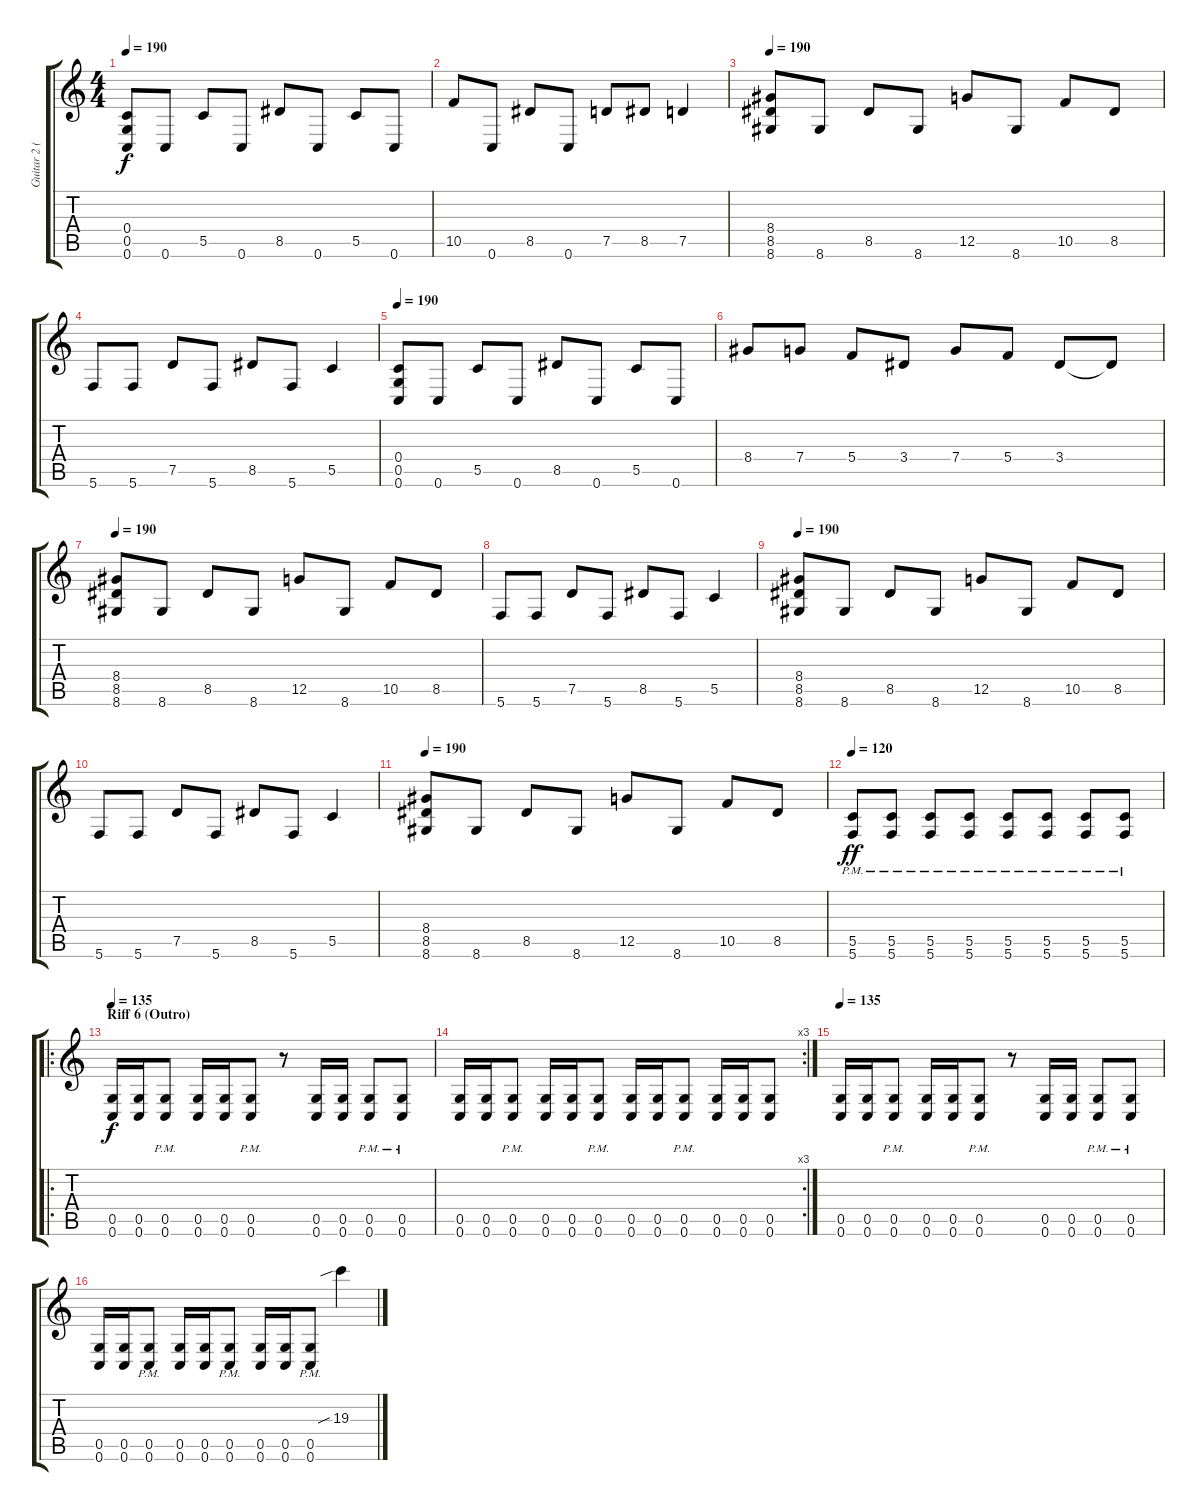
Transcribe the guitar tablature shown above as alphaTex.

\track ("Guitar 2 (Sgrosso)" "Guitar 2 (") {instrument distortionguitar}
\staff {score tabs}
\tuning (D4 A3 F3 C3 G2 C2) {hide}
\ts (4 4)
\tempo 190
\clef g2
\ks c
(0.4 0.5 0.6).8{dy f} 0.6.8 5.5.8 0.6.8 8.5.8 0.6.8 5.5.8 0.6.8 |
10.5.8 0.6.8 8.5.8 0.6.8 7.5.8 8.5.8 7.5.4 |
\tempo 190
(8.4 8.5 8.6).8 8.6.8 8.5.8 8.6.8 12.5.8 8.6.8 10.5.8 8.5.8 |
5.6.8 5.6.8 7.5.8 5.6.8 8.5.8 5.6.8 5.5.4 |
\tempo 190
(0.4 0.5 0.6).8 0.6.8 5.5.8 0.6.8 8.5.8 0.6.8 5.5.8 0.6.8 |
8.4.8 7.4.8 5.4.8 3.4.8 7.4.8 5.4.8 3.4.8 3.4{t}.8 |
\tempo 190
(8.4 8.5 8.6).8 8.6.8 8.5.8 8.6.8 12.5.8 8.6.8 10.5.8 8.5.8 |
5.6.8 5.6.8 7.5.8 5.6.8 8.5.8 5.6.8 5.5.4 |
\tempo 190
(8.4 8.5 8.6).8 8.6.8 8.5.8 8.6.8 12.5.8 8.6.8 10.5.8 8.5.8 |
5.6.8 5.6.8 7.5.8 5.6.8 8.5.8 5.6.8 5.5.4 |
\tempo 190
(8.4 8.5 8.6).8 8.6.8 8.5.8 8.6.8 12.5.8 8.6.8 10.5.8 8.5.8 |
\tempo 120
(5.5{pm} 5.6{pm}).8{dy ff} (5.5{pm} 5.6{pm}).8 (5.5{pm} 5.6{pm}).8 (5.5{pm} 5.6{pm}).8 (5.5{pm} 5.6{pm}).8 (5.5{pm} 5.6{pm}).8 (5.5{pm} 5.6{pm}).8 (5.5{pm} 5.6{pm}).8 |
\ro
\section ("" "Riff 6 (Outro)")
\tempo 135
(0.5 0.6).16{dy f} (0.5 0.6).16 (0.5{pm} 0.6{pm}).8 (0.5 0.6).16 (0.5 0.6).16 (0.5{pm} 0.6{pm}).8 r.8 (0.5 0.6).16 (0.5 0.6).16 (0.5{pm} 0.6{pm}).8 (0.5{pm} 0.6{pm}).8 |
\rc 3
(0.5 0.6).16 (0.5 0.6).16 (0.5{pm} 0.6{pm}).8 (0.5 0.6).16 (0.5 0.6).16 (0.5{pm} 0.6{pm}).8 (0.5 0.6).16 (0.5 0.6).16 (0.5{pm} 0.6{pm}).8 (0.5 0.6).16 (0.5 0.6).16 (0.5 0.6).8 |
\tempo 135
(0.5 0.6).16 (0.5 0.6).16 (0.5{pm} 0.6{pm}).8 (0.5 0.6).16 (0.5 0.6).16 (0.5{pm} 0.6{pm}).8 r.8 (0.5 0.6).16 (0.5 0.6).16 (0.5{pm} 0.6{pm}).8 (0.5{pm} 0.6{pm}).8 |
(0.5 0.6).16 (0.5 0.6).16 (0.5{pm} 0.6{pm}).8 (0.5 0.6).16 (0.5 0.6).16 (0.5{pm} 0.6{pm}).8 (0.5 0.6).16 (0.5 0.6).16 (0.5{pm} 0.6{pm}).8 19.3{sib}.4
